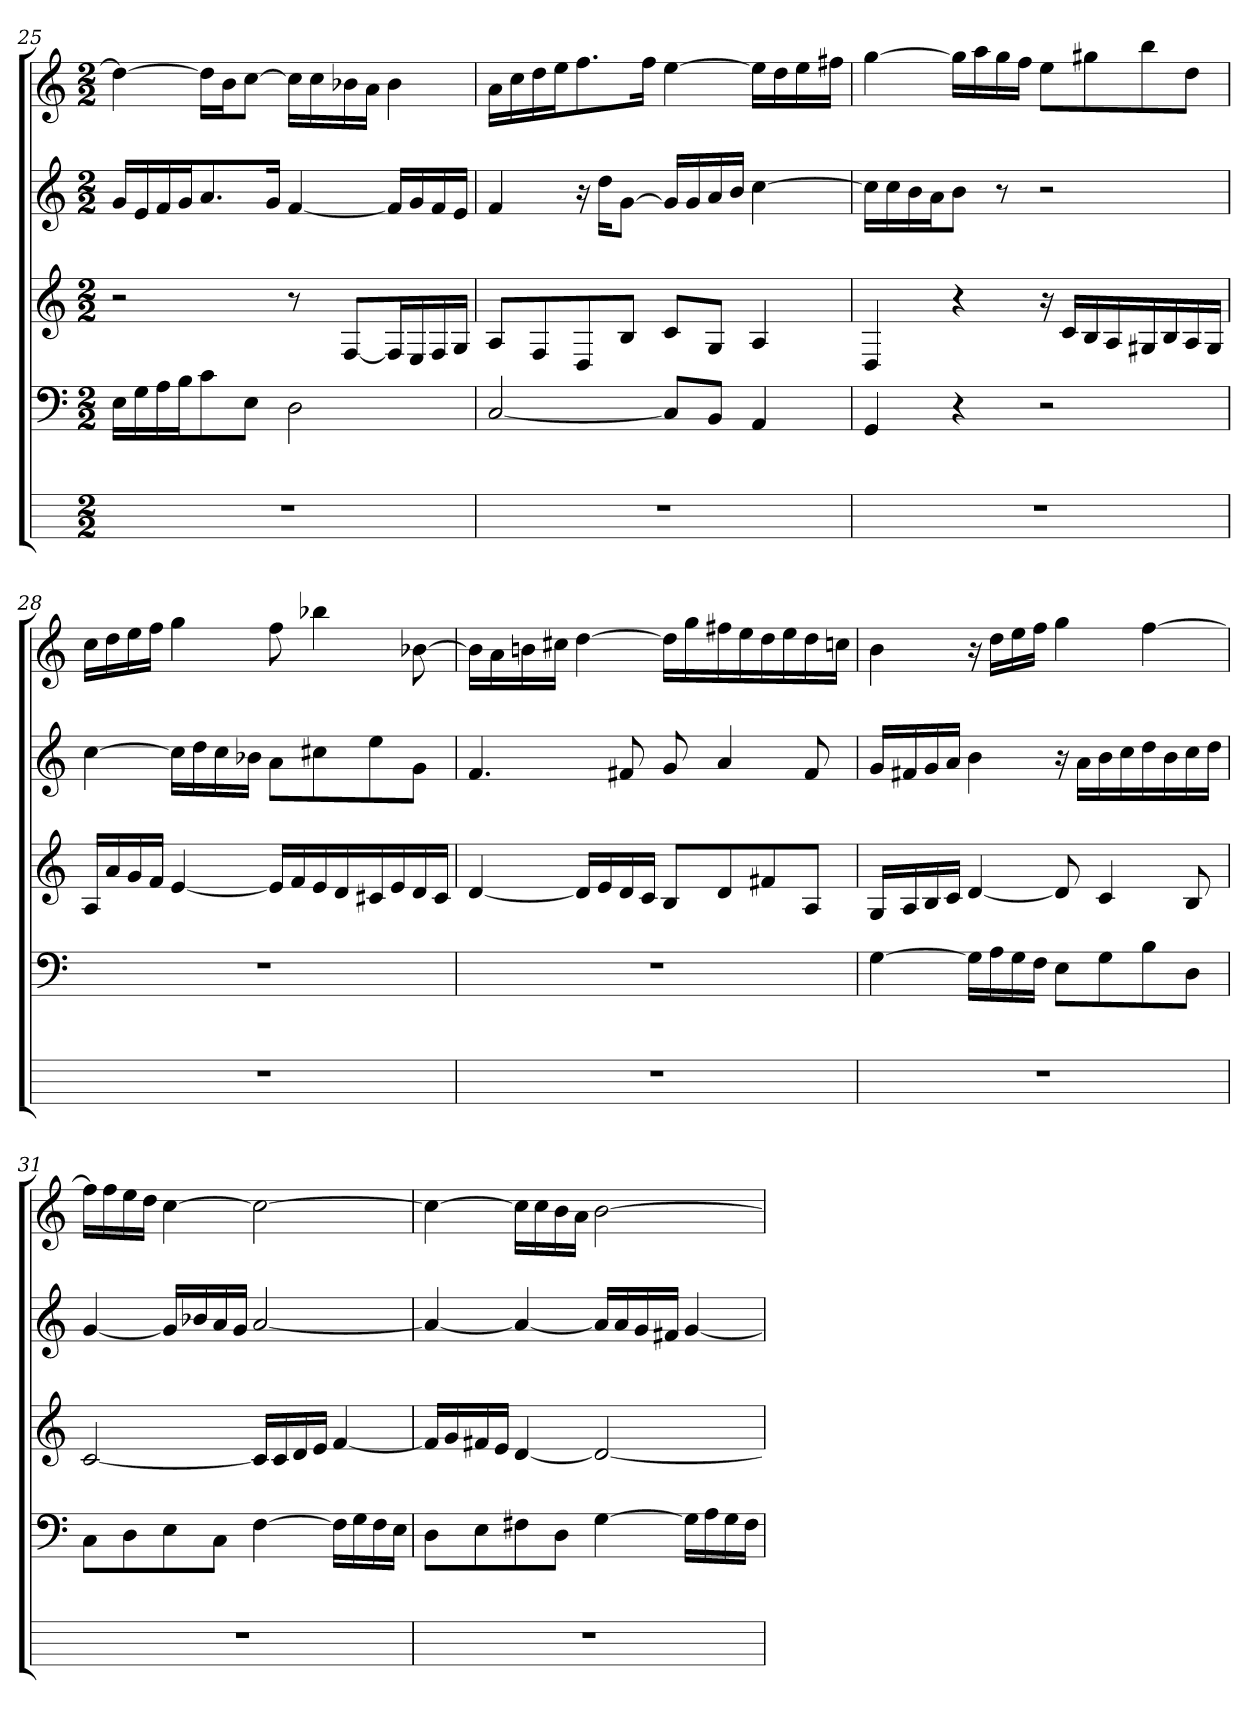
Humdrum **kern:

**kern	**kern	**kern	**kern	**kern
*part5	*part4	*part3	*part2	*part1
*staff5	*staff4	*staff3	*staff2	*staff1
*k[]	*k[]	*k[]	*k[]	*k[]
*M2/2	*M2/2	*M2/2	*M2/2	*M2/2
=25	=25	=25	=25	=25
1r	16ELL	2r	16gLL	4dd_
.	16G	.	16e	.
.	16A	.	16f	.
.	16BJ	.	16gJ	.
.	8c	.	8.a	16ddLL]
.	.	.	.	16bJ
.	8EJ	.	.	[8ccJ
.	.	.	16gJk	.
.	2D	8r	[4f	16ccLL]
.	.	.	.	16cc
.	.	[8FL	.	16b-X
.	.	.	.	16aJJ
.	.	16FL]	16fLL]	4b-
.	.	16E	16g	.
.	.	16F	16f	.
.	.	16GJJ	16eJJ	.
=26	=26	=26	=26	=26
1r	[2C	8AL	4f	16aLL
.	.	.	.	16cc
.	.	8F	.	16dd
.	.	.	.	16eeJ
.	.	8D	16r	8.ff
.	.	.	16ddKL	.
.	.	8BJ	[8gJ	.
.	.	.	.	16ffJk
.	8CL]	8cL	16gLL]	[4ee
.	.	.	16g	.
.	8BBJ	8GJ	16a	.
.	.	.	16bJJ	.
.	4AA	4A	[4cc	16eeLL]
.	.	.	.	16dd
.	.	.	.	16ee
.	.	.	.	16ff#XJJ
=27	=27	=27	=27	=27
1r	4GG	4D	16ccLL]	[4gg
.	.	.	16cc	.
.	.	.	16b	.
.	.	.	16aJ	.
.	4r	4r	8bJ	16ggLL]
.	.	.	.	16aa
.	.	.	8r	16gg
.	.	.	.	16ffJJ
.	2r	16r	2r	8eeL
.	.	16cLL	.	.
.	.	16B	.	8gg#X
.	.	16A	.	.
.	.	16G#X	.	8bb
.	.	16B	.	.
.	.	16A	.	8ddJ
.	.	16G#JJ	.	.
=28	=28	=28	=28	=28
1r	1r	16ALL	[4cc	16ccLL
.	.	16a	.	16dd
.	.	16g	.	16ee
.	.	16fJJ	.	16ffJJ
.	.	[4e	16ccLL]	4gg
.	.	.	16dd	.
.	.	.	16cc	.
.	.	.	16b-XJJ	.
.	.	16eLL]	8aL	8ff
.	.	16f	.	.
.	.	16e	8cc#X	4bb-X
.	.	16d	.	.
.	.	16c#X	8ee	.
.	.	16e	.	.
.	.	16d	8gJ	[8b-X
.	.	16c#JJ	.	.
=29	=29	=29	=29	=29
1r	1r	[4d	4.f	16b-LL]
.	.	.	.	16a
.	.	.	.	16bn
.	.	.	.	16cc#XJJ
.	.	16dLL]	.	[4dd
.	.	16e	.	.
.	.	16d	8f#X	.
.	.	16cJJ	.	.
.	.	8BL	8g	16ddLL]
.	.	.	.	16gg
.	.	8d	4a	16ff#X
.	.	.	.	16ee
.	.	8f#X	.	16dd
.	.	.	.	16ee
.	.	8AJ	8f#	16dd
.	.	.	.	16ccnJJ
=30	=30	=30	=30	=30
1r	[4G	16GLL	16gLL	4b
.	.	16A	16f#X	.
.	.	16B	16g	.
.	.	16cJJ	16aJJ	.
.	16GLL]	[4d	4b	16r
.	16A	.	.	16ddLL
.	16G	.	.	16ee
.	16FJJ	.	.	16ffJJ
.	8EL	8d]	16r	4gg
.	.	.	16aLL	.
.	8G	4c	16b	.
.	.	.	16cc	.
.	8B	.	16dd	[4ff
.	.	.	16b	.
.	8DJ	8B	16cc	.
.	.	.	16ddJJ	.
=31	=31	=31	=31	=31
1r	8CL	[2c	[4g	16ffLL]
.	.	.	.	16ff
.	8D	.	.	16ee
.	.	.	.	16ddJJ
.	8E	.	16gLL]	[4cc
.	.	.	16b-X	.
.	8CJ	.	16a	.
.	.	.	16gJJ	.
.	[4F	16cLL]	[2a	2cc_
.	.	16c	.	.
.	.	16d	.	.
.	.	16eJJ	.	.
.	16FLL]	[4f	.	.
.	16G	.	.	.
.	16F	.	.	.
.	16EJJ	.	.	.
=32	=32	=32	=32	=32
1r	8DL	16fLL]	4a_	4cc_
.	.	16g	.	.
.	8E	16f#X	.	.
.	.	16eJJ	.	.
.	8F#X	[4d	4a_	16ccLL]
.	.	.	.	16cc
.	8DJ	.	.	16b
.	.	.	.	16aJJ
.	[4G	2d_	16aLL]	[2b
.	.	.	16a	.
.	.	.	16g	.
.	.	.	16f#XJJ	.
.	16GLL]	.	[4g	.
.	16A	.	.	.
.	16G	.	.	.
.	16F#JJ	.	.	.
=	=	=	=	=
*-	*-	*-	*-	*-
